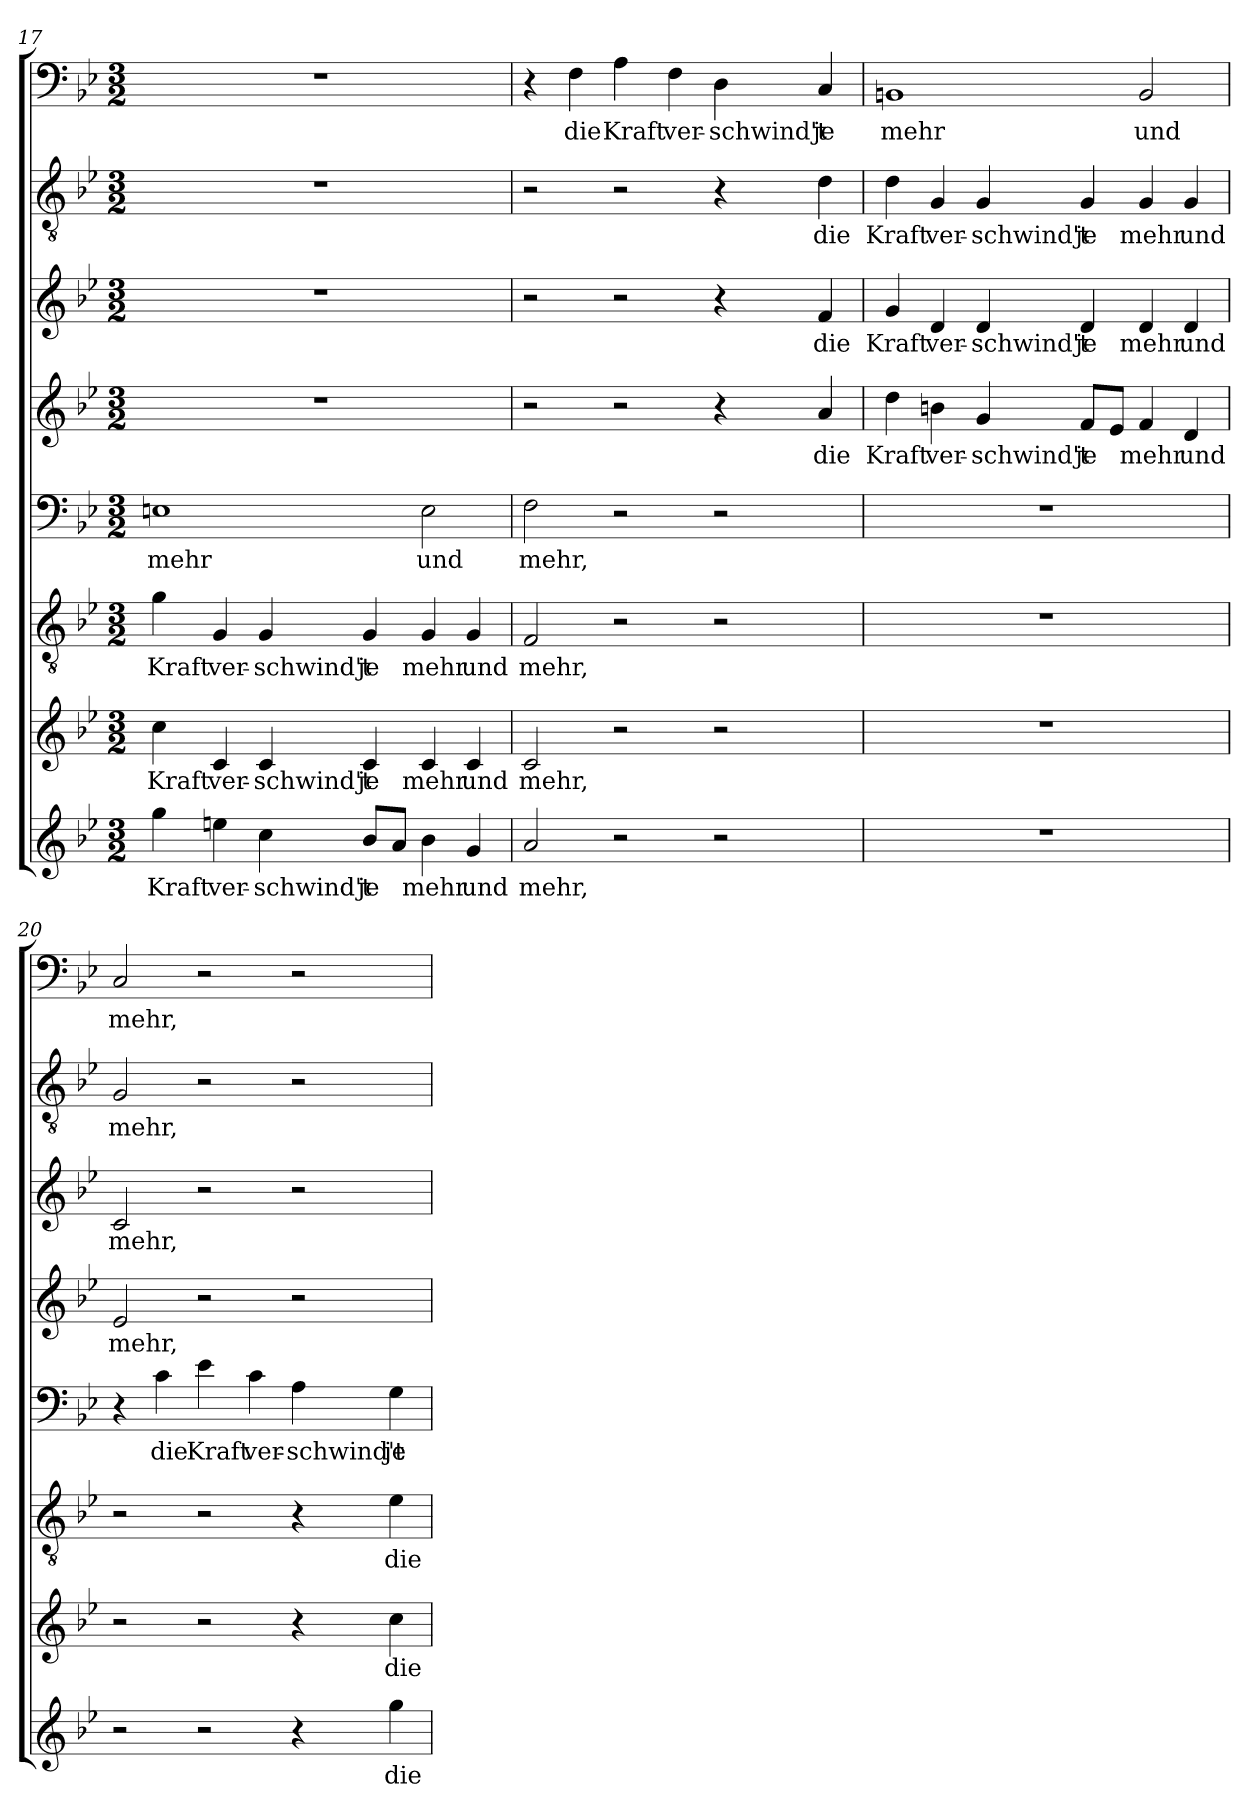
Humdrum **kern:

**kern	**text	**kern	**text	**kern	**text	**kern	**text	**kern	**text	**kern	**text	**kern	**text	**kern	**text
*part8	*part8	*part7	*part7	*part6	*part6	*part5	*part5	*part4	*part4	*part3	*part3	*part2	*part2	*part1	*part1
*staff8	*staff8	*staff7	*staff7	*staff6	*staff6	*staff5	*staff5	*staff4	*staff4	*staff3	*staff3	*staff2	*staff2	*staff1	*staff1
*clefG2	*	*clefG2	*	*clefGv2	*	*clefF4	*	*clefG2	*	*clefG2	*	*clefGv2	*	*clefF4	*
*k[b-e-]	*	*k[b-e-]	*	*k[b-e-]	*	*k[b-e-]	*	*k[b-e-]	*	*k[b-e-]	*	*k[b-e-]	*	*k[b-e-]	*
*g:	*	*g:	*	*g:	*	*g:	*	*g:	*	*g:	*	*g:	*	*g:	*
*M3/2	*	*M3/2	*	*M3/2	*	*M3/2	*	*M3/2	*	*M3/2	*	*M3/2	*	*M3/2	*
=17	=17	=17	=17	=17	=17	=17	=17	=17	=17	=17	=17	=17	=17	=17	=17
4gg\	Kraft	4cc\	Kraft	4g\	Kraft	1En\	mehr	1.r	.	1.r	.	1.r	.	1.r	.
4een\	ver-	4c/	ver-	4G/	ver-	.	.	.	.	.	.	.	.	.	.
4cc\	-schwind't	4c/	-schwind't	4G/	-schwind't	.	.	.	.	.	.	.	.	.	.
8b-/L	je	4c/	je	4G/	je	.	.	.	.	.	.	.	.	.	.
8a/J	.	.	.	.	.	.	.	.	.	.	.	.	.	.	.
4b-\	mehr	4c/	mehr	4G/	mehr	2E\	und	.	.	.	.	.	.	.	.
4g/	und	4c/	und	4G/	und	.	.	.	.	.	.	.	.	.	.
=18	=18	=18	=18	=18	=18	=18	=18	=18	=18	=18	=18	=18	=18	=18	=18
2a/	mehr,	2c/	mehr,	2F/	mehr,	2F\	mehr,	2r	.	2r	.	2r	.	4r	.
.	.	.	.	.	.	.	.	.	.	.	.	.	.	4F\	die
2r	.	2r	.	2r	.	2r	.	2r	.	2r	.	2r	.	4A\	Kraft
.	.	.	.	.	.	.	.	.	.	.	.	.	.	4F\	ver-
2r	.	2r	.	2r	.	2r	.	4r	.	4r	.	4r	.	4D\	-schwind't
.	.	.	.	.	.	.	.	4a/	die	4f/	die	4d\	die	4C/	je
=19	=19	=19	=19	=19	=19	=19	=19	=19	=19	=19	=19	=19	=19	=19	=19
1.r	.	1.r	.	1.r	.	1.r	.	4dd\	Kraft	4g/	Kraft	4d\	Kraft	1BBn/	mehr
.	.	.	.	.	.	.	.	4bn\	ver-	4d/	ver-	4G/	ver-	.	.
.	.	.	.	.	.	.	.	4g/	-schwind't	4d/	-schwind't	4G/	-schwind't	.	.
.	.	.	.	.	.	.	.	8f/L	je	4d/	je	4G/	je	.	.
.	.	.	.	.	.	.	.	8e-/J	.	.	.	.	.	.	.
.	.	.	.	.	.	.	.	4f/	mehr	4d/	mehr	4G/	mehr	2BB/	und
.	.	.	.	.	.	.	.	4d/	und	4d/	und	4G/	und	.	.
=20	=20	=20	=20	=20	=20	=20	=20	=20	=20	=20	=20	=20	=20	=20	=20
2r	.	2r	.	2r	.	4r	.	2e-/	mehr,	2c/	mehr,	2G/	mehr,	2C/	mehr,
.	.	.	.	.	.	4c\	die	.	.	.	.	.	.	.	.
2r	.	2r	.	2r	.	4e-\	Kraft	2r	.	2r	.	2r	.	2r	.
.	.	.	.	.	.	4c\	ver-	.	.	.	.	.	.	.	.
4r	.	4r	.	4r	.	4A\	-schwind't	2r	.	2r	.	2r	.	2r	.
4gg\	die	4cc\	die	4e-\	die	4G\	je	.	.	.	.	.	.	.	.
=	=	=	=	=	=	=	=	=	=	=	=	=	=	=	=
*-	*-	*-	*-	*-	*-	*-	*-	*-	*-	*-	*-	*-	*-	*-	*-
